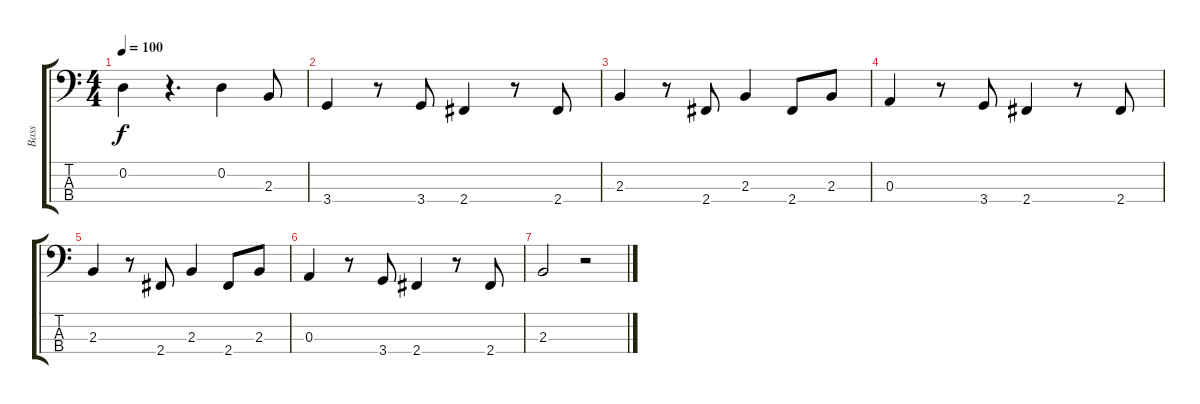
\track ("Bass" "Bass") {instrument electricbasspick}
\staff {score tabs}
\tuning (G2 D2 A1 E1) {hide}
\ts (4 4)
\tempo 100
\clef f4
\ks c
0.2.4{dy f} r.4{d} 0.2.4 2.3.8 |
3.4.4 r.8 3.4.8 2.4.4 r.8 2.4.8 |
2.3.4 r.8 2.4.8 2.3.4 2.4.8 2.3.8 |
0.3.4 r.8 3.4.8 2.4.4 r.8 2.4.8 |
2.3.4 r.8 2.4.8 2.3.4 2.4.8 2.3.8 |
0.3.4 r.8 3.4.8 2.4.4 r.8 2.4.8 |
2.3.2 r.2
